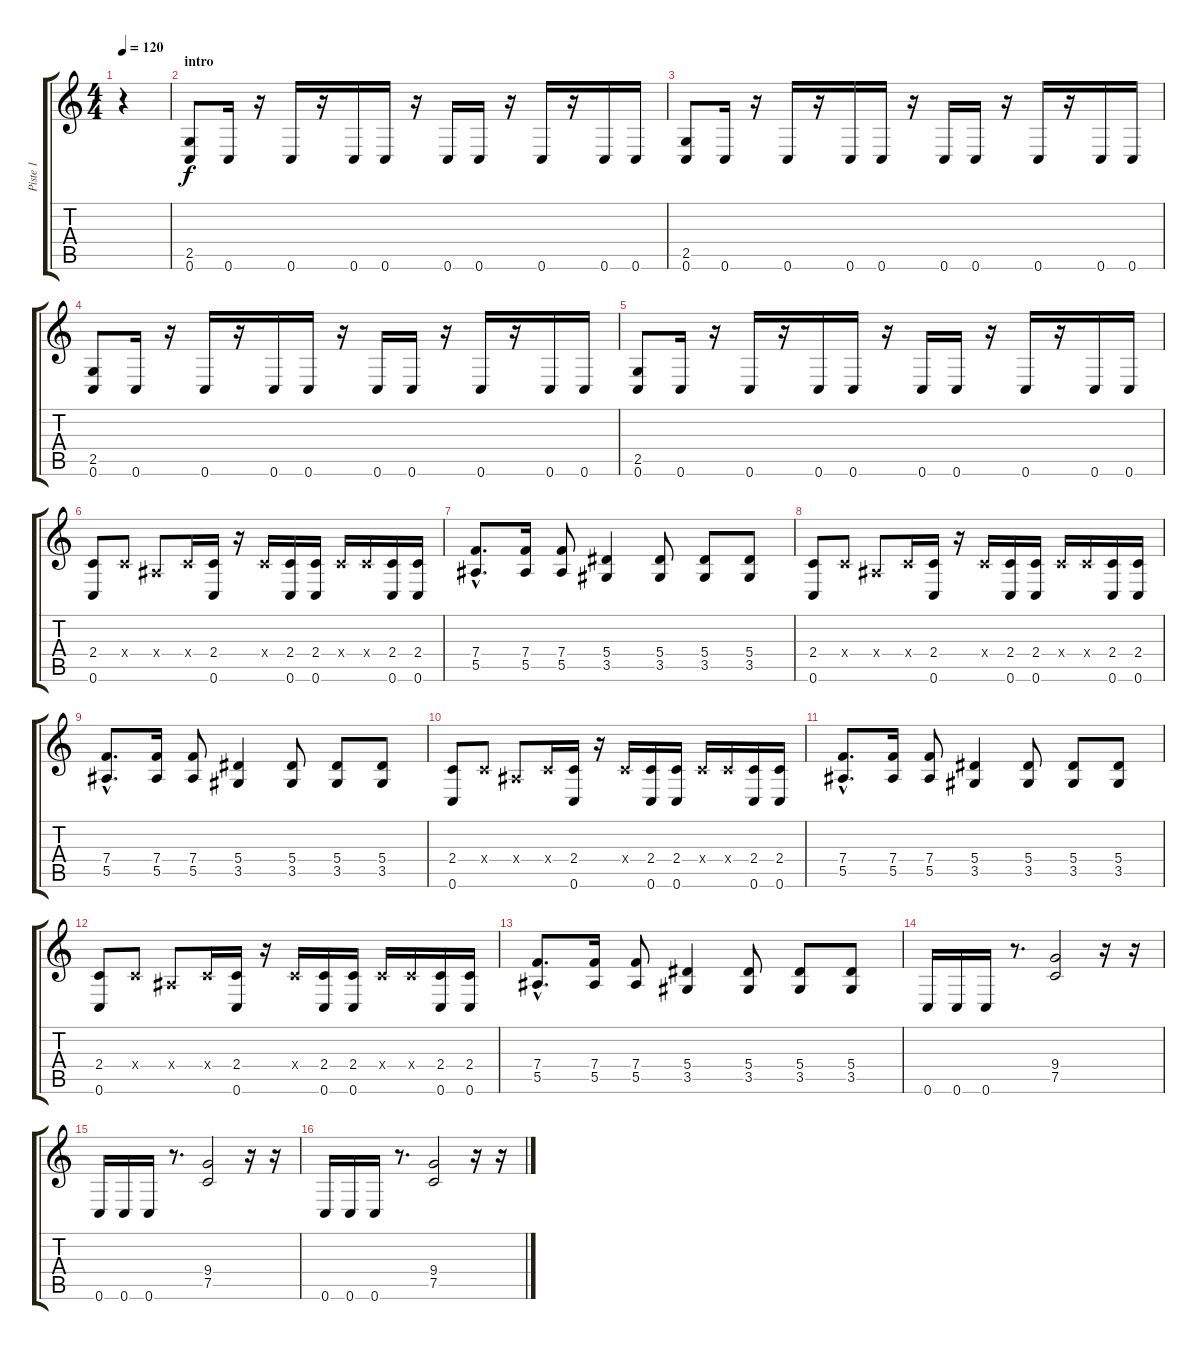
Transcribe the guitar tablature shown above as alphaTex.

\track ("Piste 1" "Piste 1") {instrument overdrivenguitar}
\staff {score tabs}
\tuning (C4 G3 Eb3 Bb2 F2 C2) {hide}
\ts (4 4)
\tempo 120
\clef g2
\ks c
r.4{dy f instrument overdrivenguitar} |
\section ("" "intro")
(2.5 0.6).8 0.6.16 r.16 0.6.16 r.16 0.6.16 0.6.16 r.16 0.6.16 0.6.16 r.16 0.6.16 r.16 0.6.16 0.6.16 |
(2.5 0.6).8 0.6.16 r.16 0.6.16 r.16 0.6.16 0.6.16 r.16 0.6.16 0.6.16 r.16 0.6.16 r.16 0.6.16 0.6.16 |
(2.5 0.6).8 0.6.16 r.16 0.6.16 r.16 0.6.16 0.6.16 r.16 0.6.16 0.6.16 r.16 0.6.16 r.16 0.6.16 0.6.16 |
(2.5 0.6).8 0.6.16 r.16 0.6.16 r.16 0.6.16 0.6.16 r.16 0.6.16 0.6.16 r.16 0.6.16 r.16 0.6.16 0.6.16 |
(2.4 0.6).8 2.4{x}.8 0.4{x}.8 2.4{x}.16 (2.4 0.6).16 r.16 2.4{x}.16 (2.4 0.6).16 (2.4 0.6).16 2.4{x}.16 2.4{x}.16 (2.4 0.6).16 (2.4 0.6).16 |
(7.4{hac} 5.5{hac}).8{d} (7.4 5.5).16 (7.4 5.5).8 (5.4 3.5).4 (5.4 3.5).8 (5.4 3.5).8 (5.4 3.5).8 |
(2.4 0.6).8 2.4{x}.8 0.4{x}.8 2.4{x}.16 (2.4 0.6).16 r.16 2.4{x}.16 (2.4 0.6).16 (2.4 0.6).16 2.4{x}.16 2.4{x}.16 (2.4 0.6).16 (2.4 0.6).16 |
(7.4{hac} 5.5{hac}).8{d} (7.4 5.5).16 (7.4 5.5).8 (5.4 3.5).4 (5.4 3.5).8 (5.4 3.5).8 (5.4 3.5).8 |
(2.4 0.6).8 2.4{x}.8 0.4{x}.8 2.4{x}.16 (2.4 0.6).16 r.16 2.4{x}.16 (2.4 0.6).16 (2.4 0.6).16 2.4{x}.16 2.4{x}.16 (2.4 0.6).16 (2.4 0.6).16 |
(7.4{hac} 5.5{hac}).8{d} (7.4 5.5).16 (7.4 5.5).8 (5.4 3.5).4 (5.4 3.5).8 (5.4 3.5).8 (5.4 3.5).8 |
(2.4 0.6).8 2.4{x}.8 0.4{x}.8 2.4{x}.16 (2.4 0.6).16 r.16 2.4{x}.16 (2.4 0.6).16 (2.4 0.6).16 2.4{x}.16 2.4{x}.16 (2.4 0.6).16 (2.4 0.6).16 |
(7.4{hac} 5.5{hac}).8{d} (7.4 5.5).16 (7.4 5.5).8 (5.4 3.5).4 (5.4 3.5).8 (5.4 3.5).8 (5.4 3.5).8 |
0.6.16 0.6.16 0.6.16 r.8{d} (9.4 7.5).2 r.16 r.16 |
0.6.16 0.6.16 0.6.16 r.8{d} (9.4 7.5).2 r.16 r.16 |
0.6.16 0.6.16 0.6.16 r.8{d} (9.4 7.5).2 r.16 r.16
